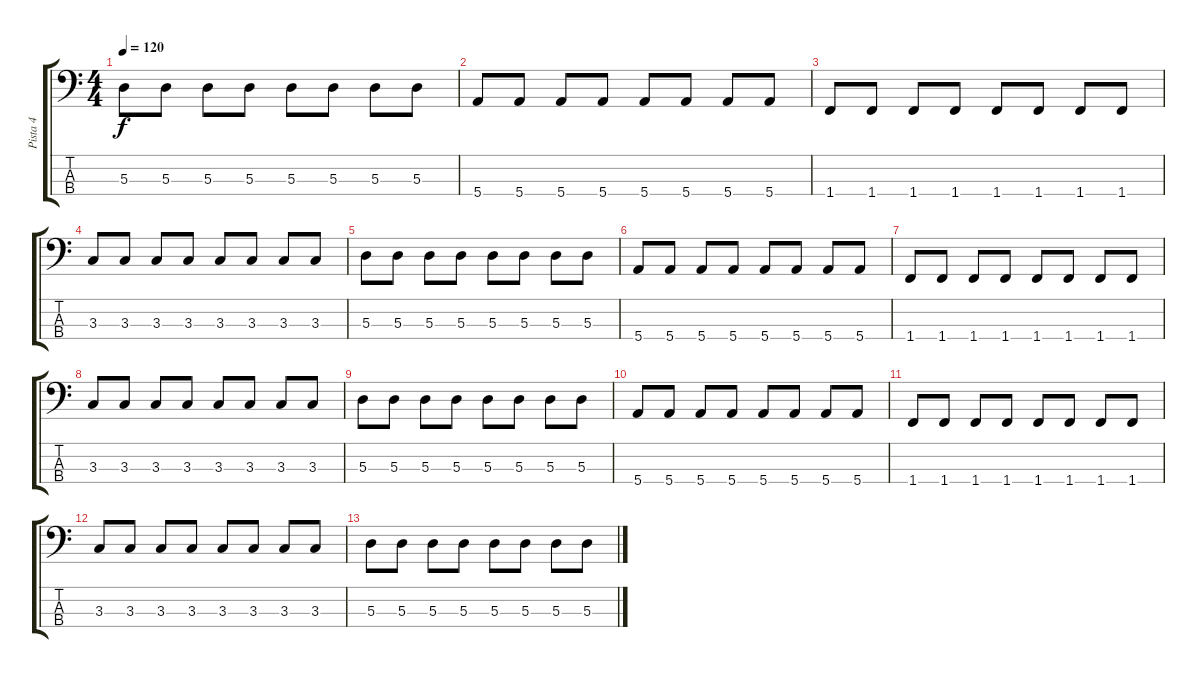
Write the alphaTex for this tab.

\track ("Pista 4" "Pista 4") {instrument slapbass1}
\staff {score tabs}
\tuning (G2 D2 A1 E1) {hide}
\ts (4 4)
\tempo 120
\clef f4
\ks c
5.3.8{dy f} 5.3.8 5.3.8 5.3.8 5.3.8 5.3.8 5.3.8 5.3.8 |
5.4.8 5.4.8 5.4.8 5.4.8 5.4.8 5.4.8 5.4.8 5.4.8 |
1.4.8 1.4.8 1.4.8 1.4.8 1.4.8 1.4.8 1.4.8 1.4.8 |
3.3.8 3.3.8 3.3.8 3.3.8 3.3.8 3.3.8 3.3.8 3.3.8 |
5.3.8 5.3.8 5.3.8 5.3.8 5.3.8 5.3.8 5.3.8 5.3.8 |
5.4.8 5.4.8 5.4.8 5.4.8 5.4.8 5.4.8 5.4.8 5.4.8 |
1.4.8 1.4.8 1.4.8 1.4.8 1.4.8 1.4.8 1.4.8 1.4.8 |
3.3.8 3.3.8 3.3.8 3.3.8 3.3.8 3.3.8 3.3.8 3.3.8 |
5.3.8 5.3.8 5.3.8 5.3.8 5.3.8 5.3.8 5.3.8 5.3.8 |
5.4.8 5.4.8 5.4.8 5.4.8 5.4.8 5.4.8 5.4.8 5.4.8 |
1.4.8 1.4.8 1.4.8 1.4.8 1.4.8 1.4.8 1.4.8 1.4.8 |
3.3.8 3.3.8 3.3.8 3.3.8 3.3.8 3.3.8 3.3.8 3.3.8 |
5.3.8 5.3.8 5.3.8 5.3.8 5.3.8 5.3.8 5.3.8 5.3.8
